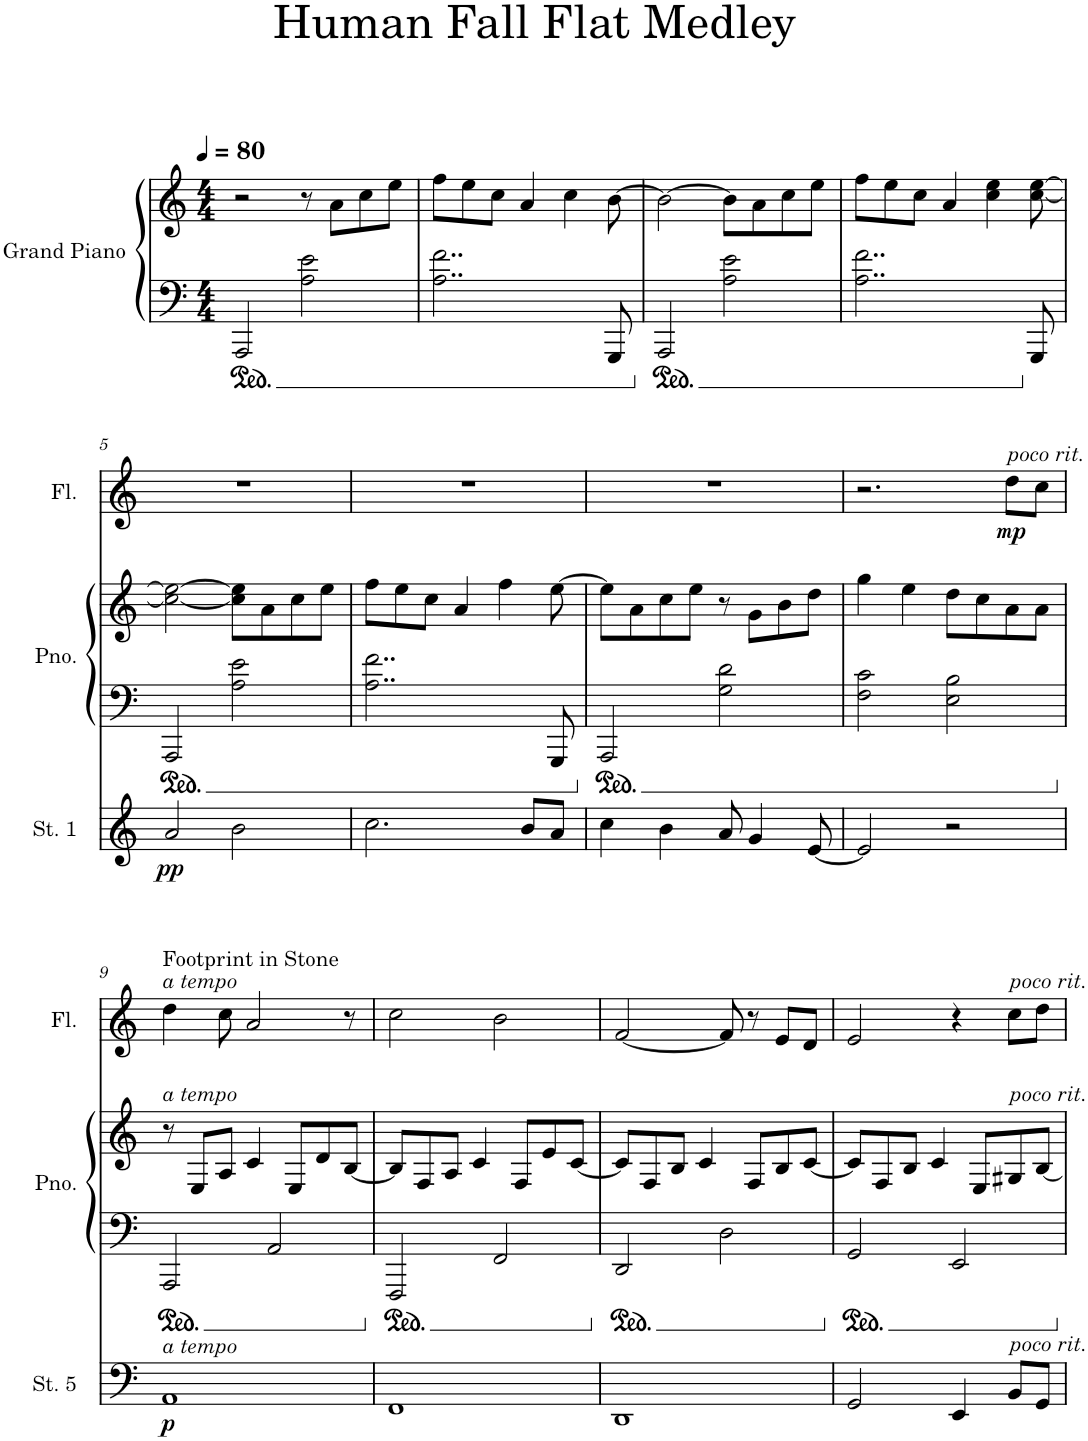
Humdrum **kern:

**kern	**dynam	**kern	**dynam	**kern	**kern	**kern	**kern	**kern	**kern	**dynam
*part7	*part7	*part6	*part6	*part5	*part5	*part4	*part3	*part2	*part1	*part1
*staff8	*staff8	*staff7	*staff7	*staff6	*staff5	*staff4	*staff3	*staff2	*staff1	*staff1
*I"Strings 5	*	*I"Strings 1	*	*I"Grand Piano	*	*I"Drumset	*I"Horn in C alto 1	*I"Oboe	*I"Flute	*
*I'St. 5	*	*I'St. 1	*	*I'Pno.	*	*I'D. Set	*	*I'Ob.	*I'Fl.	*
*stria5	*	*stria5	*	*	*	*	*	*	*	*
*clefF4	*	*clefG2	*	*clefF4	*clefG2	*clefX	*clefG2	*clefG2	*clefG2	*
*	*	*	*	*	*	*	*Trd4c7	*	*	*
*k[]	*	*k[]	*	*k[]	*k[]	*k[]	*k[]	*k[]	*k[]	*
*M4/4	*	*M4/4	*	*M4/4	*M4/4	*M4/4	*M4/4	*M4/4	*M4/4	*
*MM80	*	*MM80	*	*MM80	*MM80	*MM80	*MM80	*MM80	*MM80	*
=1	=1	=1	=1	=1	=1	=1	=1	=1	=1	=1
1r	.	1r	.	2AAA/	2r	1r	1r	1r	1r	.
.	.	.	.	2A\ 2e\	8r	.	.	.	.	.
.	.	.	.	.	8a\L	.	.	.	.	.
.	.	.	.	.	8cc\	.	.	.	.	.
.	.	.	.	.	8ee\J	.	.	.	.	.
=2	=2	=2	=2	=2	=2	=2	=2	=2	=2	=2
1r	.	1r	.	2..A\ 2..f\	8ff\L	1r	1r	1r	1r	.
.	.	.	.	.	8ee\	.	.	.	.	.
.	.	.	.	.	8cc\J	.	.	.	.	.
.	.	.	.	.	4a/	.	.	.	.	.
.	.	.	.	.	4cc\	.	.	.	.	.
.	.	.	.	8GGG/	[8b\	.	.	.	.	.
=3	=3	=3	=3	=3	=3	=3	=3	=3	=3	=3
1r	.	1r	.	2AAA/	2b\_	1r	1r	1r	1r	.
.	.	.	.	2A\ 2e\	8b\L]	.	.	.	.	.
.	.	.	.	.	8a\	.	.	.	.	.
.	.	.	.	.	8cc\	.	.	.	.	.
.	.	.	.	.	8ee\J	.	.	.	.	.
=4	=4	=4	=4	=4	=4	=4	=4	=4	=4	=4
1r	.	1r	.	2..A\ 2..f\	8ff\L	1r	1r	1r	1r	.
.	.	.	.	.	8ee\	.	.	.	.	.
.	.	.	.	.	8cc\J	.	.	.	.	.
.	.	.	.	.	4a/	.	.	.	.	.
.	.	.	.	.	4cc\ 4ee\	.	.	.	.	.
.	.	.	.	8GGG/	[8cc\ [8ee\	.	.	.	.	.
!!LO:LB:g=z
=5	=5	=5	=5	=5	=5	=5	=5	=5	=5	=5
!	!	!	!LO:DY:b	!	!	!	!	!	!	!
1r	.	2a/	pp	2AAA/	2cc\_ 2ee\_	1r	1r	1r	1r	.
.	.	2b\	.	2A\ 2e\	8cc\] 8ee\]L	.	.	.	.	.
.	.	.	.	.	8a\	.	.	.	.	.
.	.	.	.	.	8cc\	.	.	.	.	.
.	.	.	.	.	8ee\J	.	.	.	.	.
=6	=6	=6	=6	=6	=6	=6	=6	=6	=6	=6
1r	.	2.cc\	.	2..A\ 2..f\	8ff\L	1r	1r	1r	1r	.
.	.	.	.	.	8ee\	.	.	.	.	.
.	.	.	.	.	8cc\J	.	.	.	.	.
.	.	.	.	.	4a/	.	.	.	.	.
.	.	.	.	.	4ff\	.	.	.	.	.
.	.	8b/L	.	.	.	.	.	.	.	.
.	.	8a/J	.	8GGG/	[8ee\	.	.	.	.	.
=7	=7	=7	=7	=7	=7	=7	=7	=7	=7	=7
1r	.	4cc\	.	2AAA/	8ee\L]	1r	1r	1r	1r	.
.	.	.	.	.	8a\	.	.	.	.	.
.	.	4b\	.	.	8cc\	.	.	.	.	.
.	.	.	.	.	8ee\J	.	.	.	.	.
.	.	8a/	.	2G\ 2d\	8r	.	.	.	.	.
.	.	4g/	.	.	8g\L	.	.	.	.	.
.	.	.	.	.	8b\	.	.	.	.	.
.	.	[8e/	.	.	8dd\J	.	.	.	.	.
=8	=8	=8	=8	=8	=8	=8	=8	=8	=8	=8
1r	.	2e/]	.	2F\ 2c\	4gg\	1r	1r	1r	2.r	.
.	.	.	.	.	4ee\	.	.	.	.	.
.	.	2r	.	2E\ 2B\	8dd\L	.	.	.	.	.
.	.	.	.	.	8cc\	.	.	.	.	.
!	!	!	!	!	!	!	!	!	!LO:TX:a:i:t=poco rit.	!
!	!	!	!	!	!	!	!	!	!	!LO:DY:b
.	.	.	.	.	8a\	.	.	.	8dd\L	mp
.	.	.	.	.	8a\J	.	.	.	8cc\J	.
!!LO:LB:g=z
=9	=9	=9	=9	=9	=9	=9	=9	=9	=9	=9
!	!	!	!	!	!	!	!	!	!LO:TX:a:i:t=a tempo	!
!	!	!	!	!	!	!	!	!	!LO:TX:a:t=Footprint in Stone	!
!	!	!	!	!	!LO:TX:a:i:t=a tempo	!	!	!	!	!
!LO:TX:a:i:t=a tempo	!	!	!	!	!	!	!	!	!	!
!	!LO:DY:b	!	!	!	!	!	!	!	!	!
1AA	p	1r	.	2AAA/	8r	1r	1r	1r	4dd\	.
.	.	.	.	.	8E/L	.	.	.	.	.
.	.	.	.	.	8A/J	.	.	.	8cc\	.
.	.	.	.	.	4c/	.	.	.	2a/	.
.	.	.	.	2AA/	.	.	.	.	.	.
.	.	.	.	.	8E/L	.	.	.	.	.
.	.	.	.	.	8d/	.	.	.	.	.
.	.	.	.	.	[8B/J	.	.	.	8r	.
=10	=10	=10	=10	=10	=10	=10	=10	=10	=10	=10
1FF	.	1r	.	2FFF/	8B/L]	1r	1r	1r	2cc\	.
.	.	.	.	.	8F/	.	.	.	.	.
.	.	.	.	.	8A/J	.	.	.	.	.
.	.	.	.	.	4c/	.	.	.	.	.
.	.	.	.	2FF/	.	.	.	.	2b\	.
.	.	.	.	.	8F/L	.	.	.	.	.
.	.	.	.	.	8e/	.	.	.	.	.
.	.	.	.	.	[8c/J	.	.	.	.	.
=11	=11	=11	=11	=11	=11	=11	=11	=11	=11	=11
1DD	.	1r	.	2DD/	8c/L]	1r	1r	1r	[2f/	.
.	.	.	.	.	8F/	.	.	.	.	.
.	.	.	.	.	8B/J	.	.	.	.	.
.	.	.	.	.	4c/	.	.	.	.	.
.	.	.	.	2D\	.	.	.	.	8f/]	.
.	.	.	.	.	8F/L	.	.	.	8r	.
.	.	.	.	.	8B/	.	.	.	8e/L	.
.	.	.	.	.	[8c/J	.	.	.	8d/J	.
=12	=12	=12	=12	=12	=12	=12	=12	=12	=12	=12
2GG/	.	1r	.	2GG/	8c/L]	1r	1r	1r	2e/	.
.	.	.	.	.	8F/	.	.	.	.	.
.	.	.	.	.	8B/J	.	.	.	.	.
.	.	.	.	.	4c/	.	.	.	.	.
4EE/	.	.	.	2EE/	.	.	.	.	4r	.
.	.	.	.	.	8E/L	.	.	.	.	.
!	!	!	!	!	!	!	!	!	!LO:TX:a:i:t=poco rit.	!
!	!	!	!	!	!LO:TX:a:i:t=poco rit.	!	!	!	!	!
!LO:TX:a:i:t=poco rit.	!	!	!	!	!	!	!	!	!	!
8BB/L	.	.	.	.	8G#X/	.	.	.	8cc\L	.
8GG/J	.	.	.	.	[8B/J	.	.	.	8dd\J	.
=	=	=	=	=	=	=	=	=	=	=
*-	*-	*-	*-	*-	*-	*-	*-	*-	*-	*-
